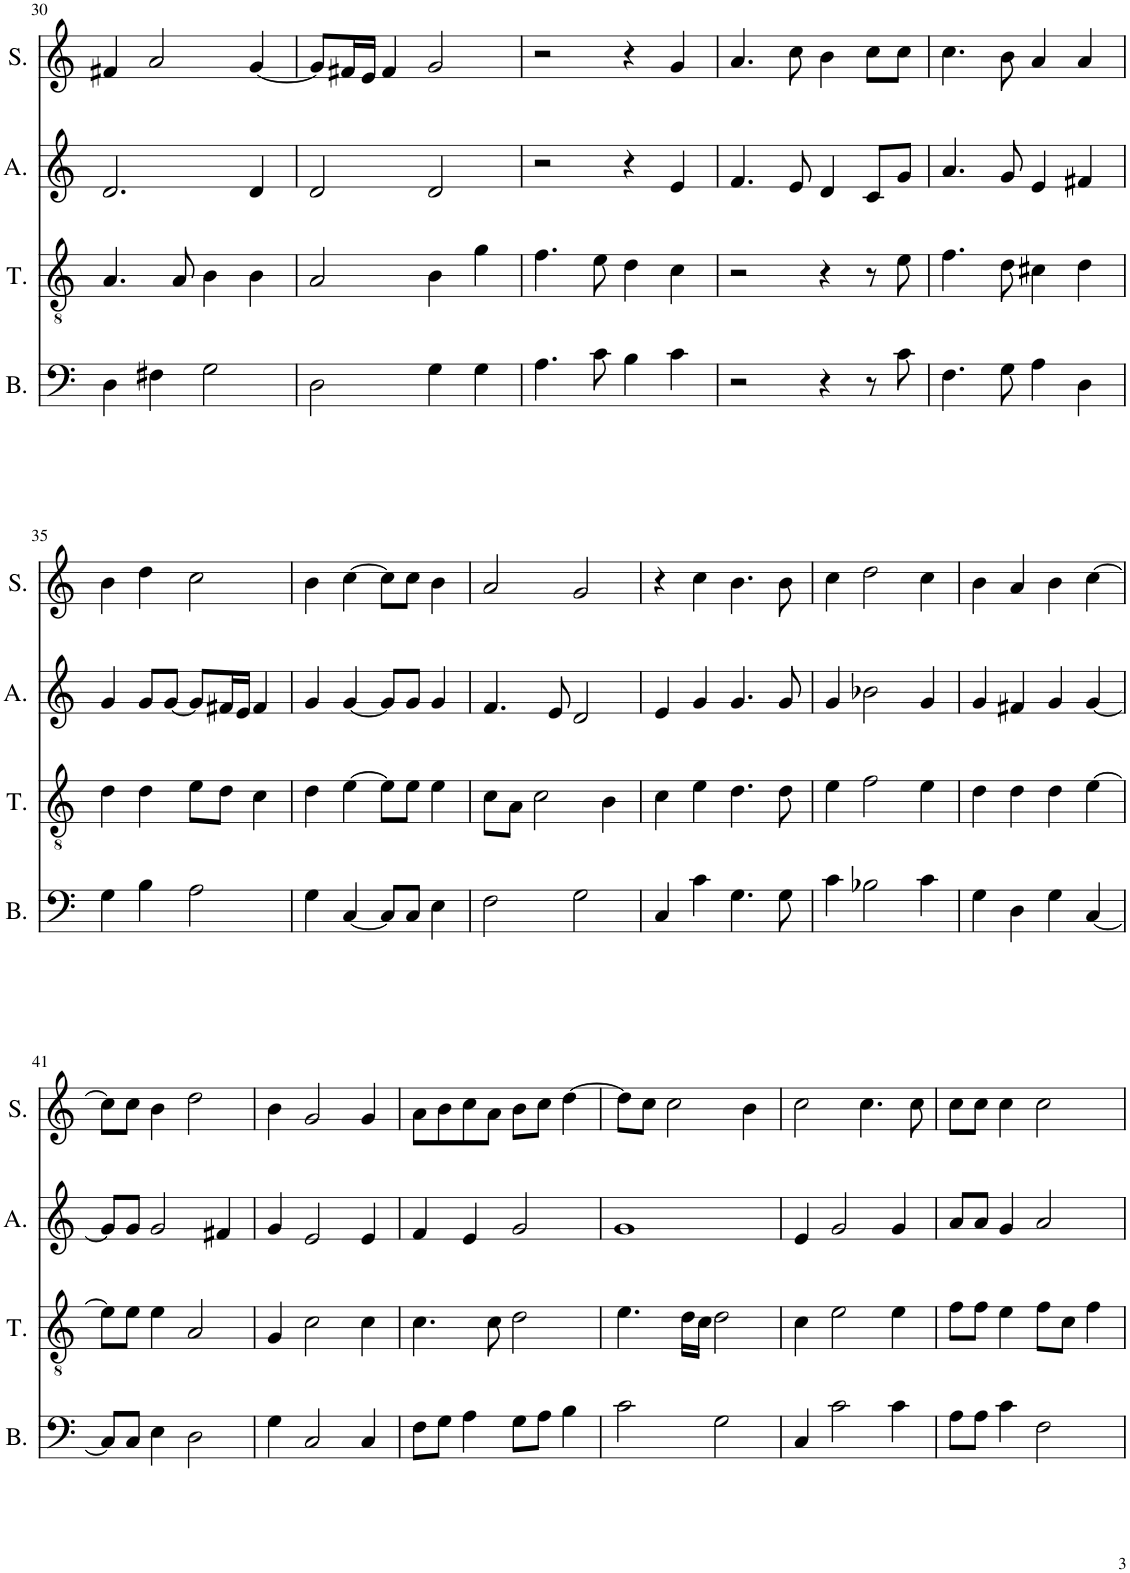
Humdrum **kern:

**kern	**kern	**kern	**kern
*part4	*part3	*part2	*part1
*staff4	*staff3	*staff2	*staff1
*I"BASSUS (Bass)	*I"TENOR (Tenor)	*I"ALTUS (Alto)	*I"CANTUS (Soprano)
*I'B.	*I'T.	*I'A.	*I'S.
!!LO:PB:g=z
*clefF4	*clefGv2	*clefG2	*clefG2
*k[]	*k[]	*k[]	*k[]
*M4/4	*M4/4	*M4/4	*M4/4
*met(c)	*met(c)	*met(c)	*met(c)
=30	=30	=30	=30
4D\	4.A/	2.d/	4f#X/
4F#X\	.	.	2a/
.	8A/	.	.
2G\	4B\	.	.
.	4B\	4d/	[4g/
=31	=31	=31	=31
2D\	2A/	2d/	8g/L]
.	.	.	16f#X/L
.	.	.	16e/JJ
.	.	.	4f#/
4G\	4B\	2d/	2g/
4G\	4g\	.	.
=32	=32	=32	=32
4.A\	4.f\	2r	2r
8c\	8e\	.	.
4B\	4d\	4r	4r
4c\	4c\	4e/	4g/
=33	=33	=33	=33
2r	2r	4.f/	4.a/
.	.	8e/	8cc\
4r	4r	4d/	4b\
8r	8r	8c/L	8cc\L
8c\	8e\	8g/J	8cc\J
=34	=34	=34	=34
4.F\	4.f\	4.a/	4.cc\
8G\	8d\	8g/	8b\
4A\	4c#X\	4e/	4a/
4D\	4d\	4f#X/	4a/
!!LO:LB:g=z
=35	=35	=35	=35
4G\	4d\	4g/	4b\
4B\	4d\	8g/L	4dd\
.	.	[8g/J	.
2A\	8e\L	8g/L]	2cc\
.	8d\J	16f#X/L	.
.	.	16e/JJ	.
.	4c\	4f#/	.
=36	=36	=36	=36
4G\	4d\	4g/	4b\
[4C/	[4e\	[4g/	[4cc\
8C/L]	8e\L]	8g/L]	8cc\L]
8C/J	8e\J	8g/J	8cc\J
4E\	4e\	4g/	4b\
=37	=37	=37	=37
2F\	8c\L	4.f/	2a/
.	8A\J	.	.
.	2c\	.	.
.	.	8e/	.
2G\	.	2d/	2g/
.	4B\	.	.
=38	=38	=38	=38
4C/	4c\	4e/	4r
4c\	4e\	4g/	4cc\
4.G\	4.d\	4.g/	4.b\
8G\	8d\	8g/	8b\
=39	=39	=39	=39
4c\	4e\	4g/	4cc\
2B-X\	2f\	2b-X\	2dd\
4c\	4e\	4g/	4cc\
=40	=40	=40	=40
4G\	4d\	4g/	4b\
4D\	4d\	4f#X/	4a/
4G\	4d\	4g/	4b\
[4C/	[4e\	[4g/	[4cc\
!!LO:LB:g=z
=41	=41	=41	=41
8C/L]	8e\L]	8g/L]	8cc\L]
8C/J	8e\J	8g/J	8cc\J
4E\	4e\	2g/	4b\
2D\	2A/	.	2dd\
.	.	4f#X/	.
=42	=42	=42	=42
4G\	4G/	4g/	4b\
2C/	2c\	2e/	2g/
4C/	4c\	4e/	4g/
=43	=43	=43	=43
8F\L	4.c\	4f/	8a\L
8G\J	.	.	8b\
4A\	.	4e/	8cc\
.	8c\	.	8a\J
8G\L	2d\	2g/	8b\L
8A\J	.	.	8cc\J
4B\	.	.	[4dd\
=44	=44	=44	=44
2c\	4.e\	1g	8dd\L]
.	.	.	8cc\J
.	.	.	2cc\
.	16d\LL	.	.
.	16c\JJ	.	.
2G\	2d\	.	.
.	.	.	4b\
=45	=45	=45	=45
4C/	4c\	4e/	2cc\
2c\	2e\	2g/	.
.	.	.	4.cc\
4c\	4e\	4g/	.
.	.	.	8cc\
=46	=46	=46	=46
*	*	*	*MM90
8A\L	8f\L	8a/L	8cc\L
8A\J	8f\J	8a/J	8cc\J
4c\	4e\	4g/	4cc\
*	*	*	*MM80
2F\	8f\L	2a/	2cc\
.	8c\J	.	.
.	4f\	.	.
=	=	=	=
*-	*-	*-	*-
